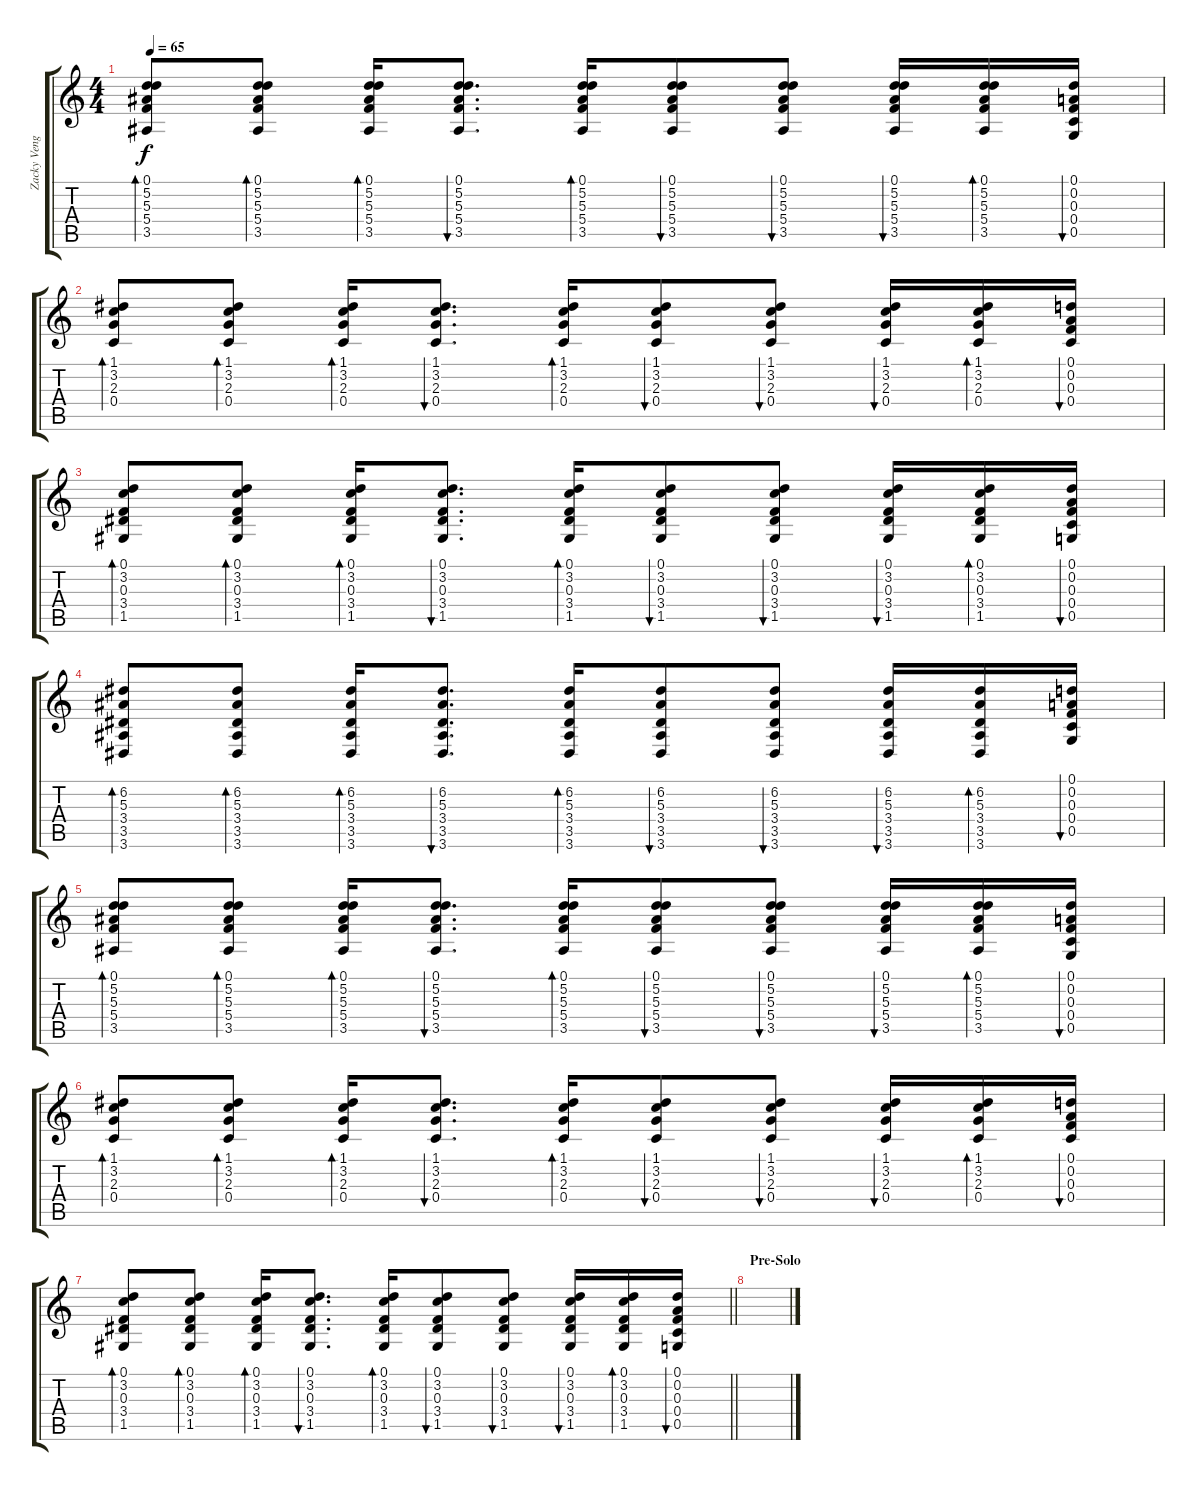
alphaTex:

\track ("Zacky Vengeance [Acoustic Guitar]" "Zacky Veng") {instrument acousticguitarsteel}
\staff {score tabs}
\tuning (D4 A3 F3 C3 G2 C2) {hide}
\ts (4 4)
\tempo 65
\clef g2
\ks c
(0.1 5.2 5.3 5.4 3.5).8{bd 60 dy f} (0.1 5.2 5.3 5.4 3.5).8{bd 30} (0.1 5.2 5.3 5.4 3.5).16{bd 30} (0.1 5.2 5.3 5.4 3.5).8{d bu 30} (0.1 5.2 5.3 5.4 3.5).16{bd 30} (0.1 5.2 5.3 5.4 3.5).8{bu 30} (0.1 5.2 5.3 5.4 3.5).8{bu 30} (0.1 5.2 5.3 5.4 3.5).16{bu 30} (0.1 5.2 5.3 5.4 3.5).16{bd 30} (0.1 0.2 0.3 0.4 0.5).16{bu 30} |
(1.1 3.2 2.3 0.4).8{bd 60} (1.1 3.2 2.3 0.4).8{bd 30} (1.1 3.2 2.3 0.4).16{bd 30} (1.1 3.2 2.3 0.4).8{d bu 30} (1.1 3.2 2.3 0.4).16{bd 30} (1.1 3.2 2.3 0.4).8{bu 30} (1.1 3.2 2.3 0.4).8{bu 30} (1.1 3.2 2.3 0.4).16{bu 30} (1.1 3.2 2.3 0.4).16{bd 30} (0.1 0.2 0.3 0.4).16{bu 30} |
(0.1 3.2 0.3 3.4 1.5).8{bd 60} (0.1 3.2 0.3 3.4 1.5).8{bd 30} (0.1 3.2 0.3 3.4 1.5).16{bd 30} (0.1 3.2 0.3 3.4 1.5).8{d bu 30} (0.1 3.2 0.3 3.4 1.5).16{bd 30} (0.1 3.2 0.3 3.4 1.5).8{bu 30} (0.1 3.2 0.3 3.4 1.5).8{bu 30} (0.1 3.2 0.3 3.4 1.5).16{bu 30} (0.1 3.2 0.3 3.4 1.5).16{bd 30} (0.1 0.2 0.3 0.4 0.5).16{bu 30} |
(6.2 5.3 3.4 3.5 3.6).8{bd 60} (6.2 5.3 3.4 3.5 3.6).8{bd 30} (6.2 5.3 3.4 3.5 3.6).16{bd 30} (6.2 5.3 3.4 3.5 3.6).8{d bu 30} (6.2 5.3 3.4 3.5 3.6).16{bd 30} (6.2 5.3 3.4 3.5 3.6).8{bu 30} (6.2 5.3 3.4 3.5 3.6).8{bu 30} (6.2 5.3 3.4 3.5 3.6).16{bu 30} (6.2 5.3 3.4 3.5 3.6).16{bd 30} (0.1 0.2 0.3 0.4 0.5).16{bu 30} |
(0.1 5.2 5.3 5.4 3.5).8{bd 60} (0.1 5.2 5.3 5.4 3.5).8{bd 30} (0.1 5.2 5.3 5.4 3.5).16{bd 30} (0.1 5.2 5.3 5.4 3.5).8{d bu 30} (0.1 5.2 5.3 5.4 3.5).16{bd 30} (0.1 5.2 5.3 5.4 3.5).8{bu 30} (0.1 5.2 5.3 5.4 3.5).8{bu 30} (0.1 5.2 5.3 5.4 3.5).16{bu 30} (0.1 5.2 5.3 5.4 3.5).16{bd 30} (0.1 0.2 0.3 0.4 0.5).16{bu 30} |
(1.1 3.2 2.3 0.4).8{bd 60} (1.1 3.2 2.3 0.4).8{bd 30} (1.1 3.2 2.3 0.4).16{bd 30} (1.1 3.2 2.3 0.4).8{d bu 30} (1.1 3.2 2.3 0.4).16{bd 30} (1.1 3.2 2.3 0.4).8{bu 30} (1.1 3.2 2.3 0.4).8{bu 30} (1.1 3.2 2.3 0.4).16{bu 30} (1.1 3.2 2.3 0.4).16{bd 30} (0.1 0.2 0.3 0.4).16{bu 30} |
\barLineRight lightlight
(0.1 3.2 0.3 3.4 1.5).8{bd 60} (0.1 3.2 0.3 3.4 1.5).8{bd 30} (0.1 3.2 0.3 3.4 1.5).16{bd 30} (0.1 3.2 0.3 3.4 1.5).8{d bu 30} (0.1 3.2 0.3 3.4 1.5).16{bd 30} (0.1 3.2 0.3 3.4 1.5).8{bu 30} (0.1 3.2 0.3 3.4 1.5).8{bu 30} (0.1 3.2 0.3 3.4 1.5).16{bu 30} (0.1 3.2 0.3 3.4 1.5).16{bd 30} (0.1 0.2 0.3 0.4 0.5).16{bu 30} |
\section ("" "Pre-Solo")
